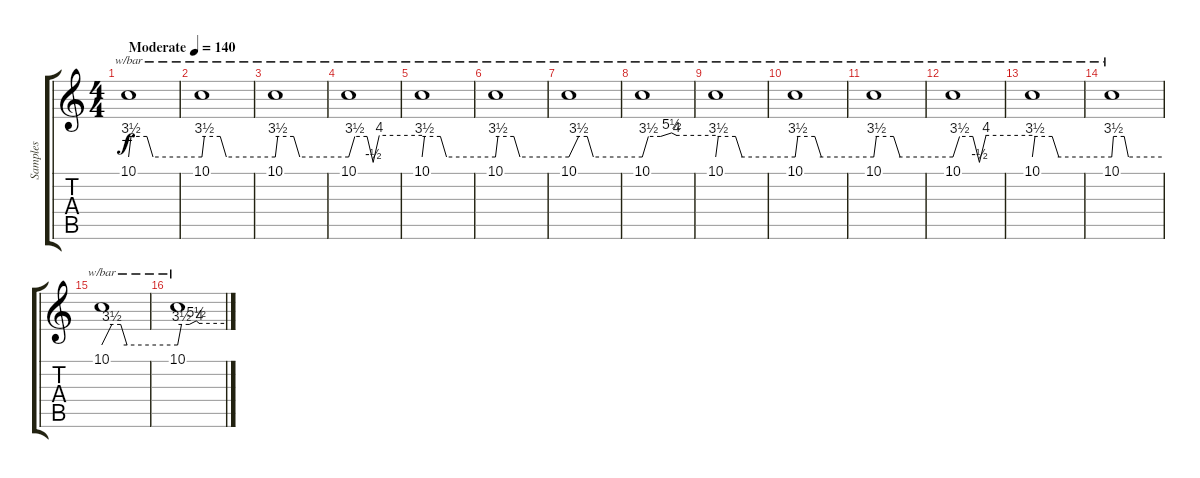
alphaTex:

\track ("Samples" "Samples") {instrument lead2sawtooth}
\staff {score tabs}
\tuning (D4 A3 F3 C3 G2 C2) {hide}
\ts (4 4)
\tempo (140 "Moderate")
\clef g2
\ks c
10.1.1{tbe (custom default 0 0 2 14 15 14 20 0 60 0) dy f instrument lead2sawtooth} |
10.1.1{tbe (custom default 0 0 2 14 15 14 20 0 60 0)} |
10.1.1{tbe (custom default 0 0 2 14 15 14 20 0 60 0)} |
10.1.1{tbe (custom default 0 0 5 14 15 14 20 -2 25 16 60 16)} |
10.1.1{tbe (custom default 0 0 2 14 15 14 20 0 60 0)} |
10.1.1{tbe (custom default 0 0 2 14 15 14 20 0 60 0)} |
10.1.1{tbe (custom default 0 0 8 14 15 14 20 0 60 0)} |
10.1.1{tbe (custom default 0 0 5 14 15 14 24 22 28 16 60 16)} |
10.1.1{tbe (custom default 0 0 2 14 15 14 20 0 60 0)} |
10.1.1{tbe (custom default 0 0 2 14 15 14 20 0 60 0)} |
10.1.1{tbe (custom default 0 0 2 14 15 14 20 0 60 0)} |
10.1.1{tbe (custom default 0 0 5 14 15 14 20 -2 25 16 60 16)} |
10.1.1{tbe (custom default 0 0 2 14 15 14 20 0 60 0)} |
10.1.1{tbe (custom default 0 0 2 14 15 14 20 0 60 0)} |
10.1.1{tbe (custom default 0 0 8 14 15 14 20 0 60 0)} |
10.1.1{tbe (custom default 0 0 5 14 15 14 24 22 28 16 60 16)}
